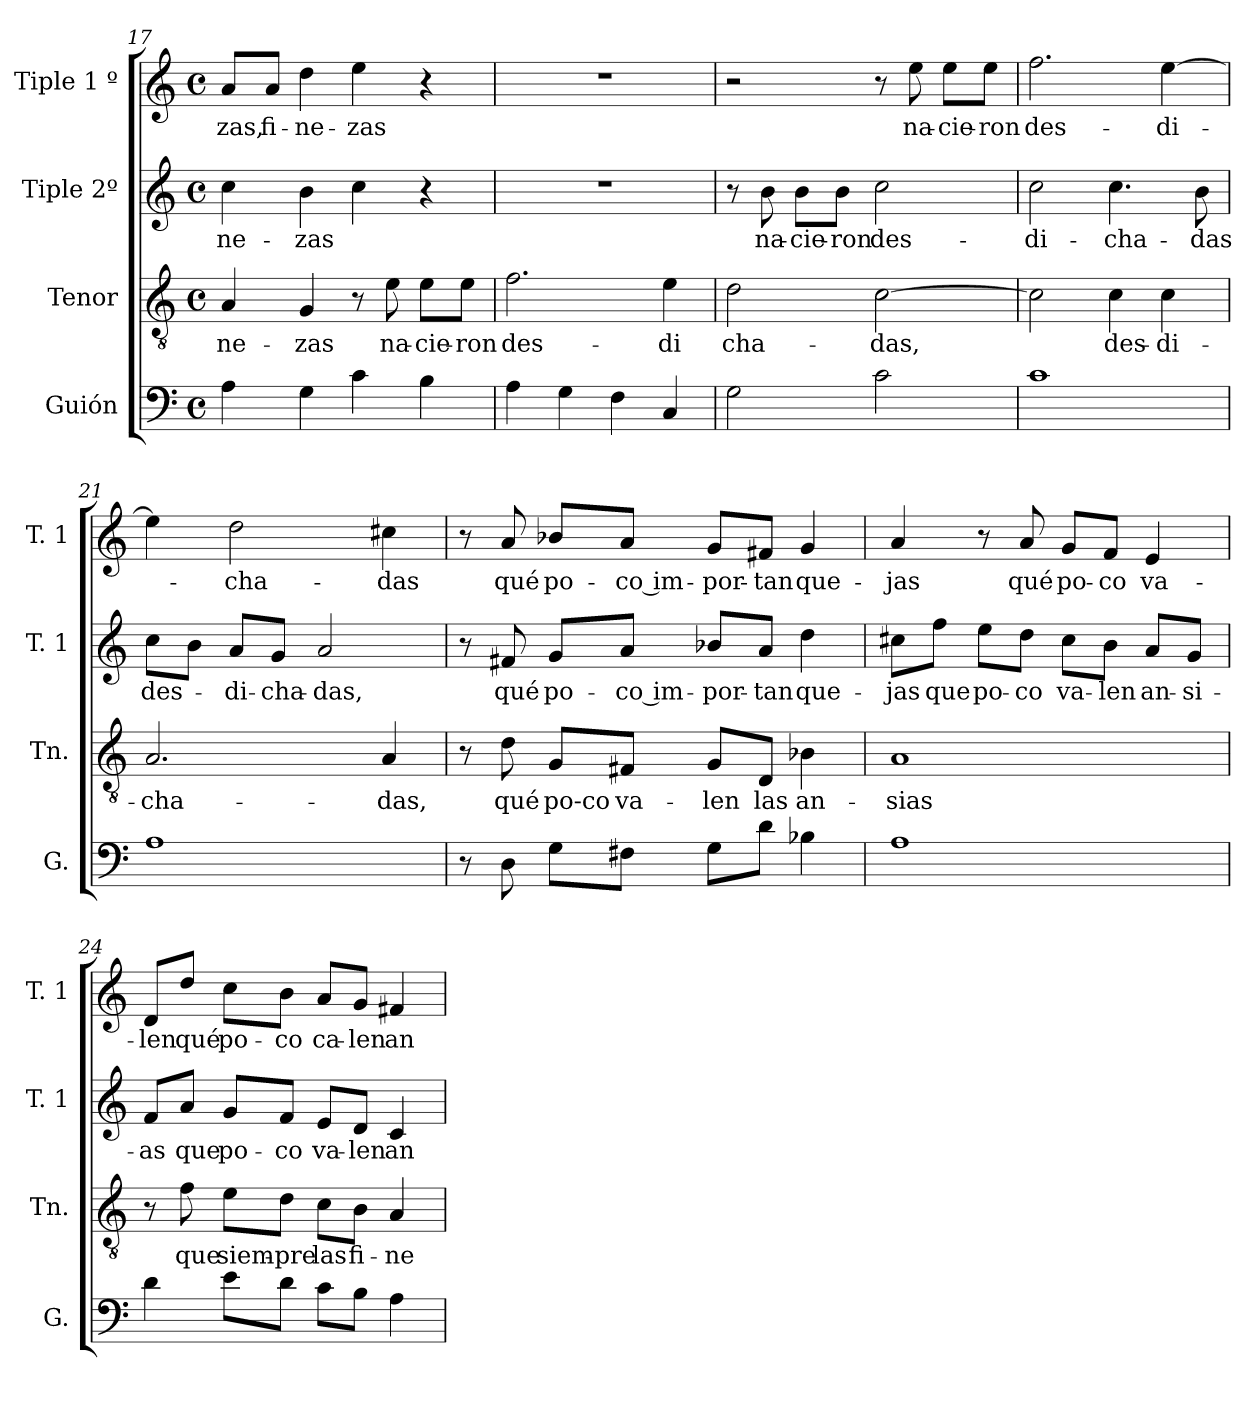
**kern	**kern	**text	**kern	**text	**kern	**text
*part4	*part3	*part3	*part2	*part2	*part1	*part1
*staff4	*staff3	*staff3	*staff2	*staff2	*staff1	*staff1
*I"Guión	*I"Tenor	*	*I"Tiple 2º	*	*I"Tiple 1 º	*
*I'G.	*I'Tn.	*	*I'T. 1	*	*I'T. 1	*
*clefF4	*clefGv2	*	*clefG2	*	*clefG2	*
*M4/4	*M4/4	*	*M4/4	*	*M4/4	*
*met(c)	*met(c)	*	*met(c)	*	*met(c)	*
=17	=17	=17	=17	=17	=17	=17
4A	4A	-ne-	4cc	-ne-	8a/L	-zas,
.	.	.	.	.	8a/J	fi-
4G	4G	-zas	4b	-zas	4dd	-ne-
4c	8r	.	4cc	.	4ee	-zas
.	8e	na-	.	.	.	.
4B	8e\L	-cie-	4r	.	4r	.
.	8e\J	-ron	.	.	.	.
=18	=18	=18	=18	=18	=18	=18
4A	2.f	des-	1r	.	1r	.
4G	.	.	.	.	.	.
4F	.	.	.	.	.	.
4C	4e	-di	.	.	.	.
=19	=19	=19	=19	=19	=19	=19
2G	2d	-cha-	8r	.	2r	.
.	.	.	8b	na-	.	.
.	.	.	8b\L	-cie-	.	.
.	.	.	8b\J	-ron	.	.
2c	[2c	-das,	2cc	des-	8r	.
.	.	.	.	.	8ee	na-
.	.	.	.	.	8ee\L	-cie-
.	.	.	.	.	8ee\J	-ron
=20	=20	=20	=20	=20	=20	=20
1c	2c]	.	2cc	-di-	2.ff	des-
.	4c	des-	4.cc	-cha-	.	.
.	4c	-di-	.	.	[4ee	-di-
.	.	.	8b	-das	.	.
=21	=21	=21	=21	=21	=21	=21
1A	2.A	-cha-	8cc\L	des-	4ee]	.
.	.	.	8b\J	.	.	.
.	.	.	8a/L	-di-	2dd	-cha-
.	.	.	8g/J	-cha-	.	.
.	.	.	2a	-das,	.	.
.	4A	-das,	.	.	4cc#X	-das
=22	=22	=22	=22	=22	=22	=22
8r	8r	.	8r	.	8r	.
8D	8d	qué	8f#X	qué	8a	qué
8GL	8G/L	po-co	8g/L	po-	8b-X/L	po-
8F#XJ	8F#X/J	va-	8a/J	co im-	8a/J	co im-
8GL	8G/L	-len	8b-X/L	-por-	8g/L	-por-
8dJ	8D/J	las	8a/J	-tan	8f#X/J	-tan
4B-X	4B-X	an-	4dd	que-	4g	que-
=23	=23	=23	=23	=23	=23	=23
1A	1A	-sias	8cc#X\L	-jas	4a	-jas
.	.	.	8ff\J	que	.	.
.	.	.	8ee\L	po-	8r	.
.	.	.	8dd\J	-co	8a	qué
.	.	.	8cc#\L	va-	8g/L	po-
.	.	.	8b\J	-len	8f/J	-co
.	.	.	8a/L	an-	4e	va-
.	.	.	8g/J	-si-	.	.
=24	=24	=24	=24	=24	=24	=24
4d	8r	.	8f/L	-as	8d/L	-len
.	8f	que	8a/J	que	8dd/J	qué
8eL	8e\L	siem-	8g/L	po-	8cc\L	po-
8dJ	8d\J	-pre	8f/J	-co	8b\J	-co
8cL	8c\L	las	8e/L	va-	8a/L	ca-
8BJ	8B\J	fi-	8d/J	-len	8g/J	-len
4A	4A	-ne-	4c	an-	4f#X	an-
=	=	=	=	=	=	=
*-	*-	*-	*-	*-	*-	*-
